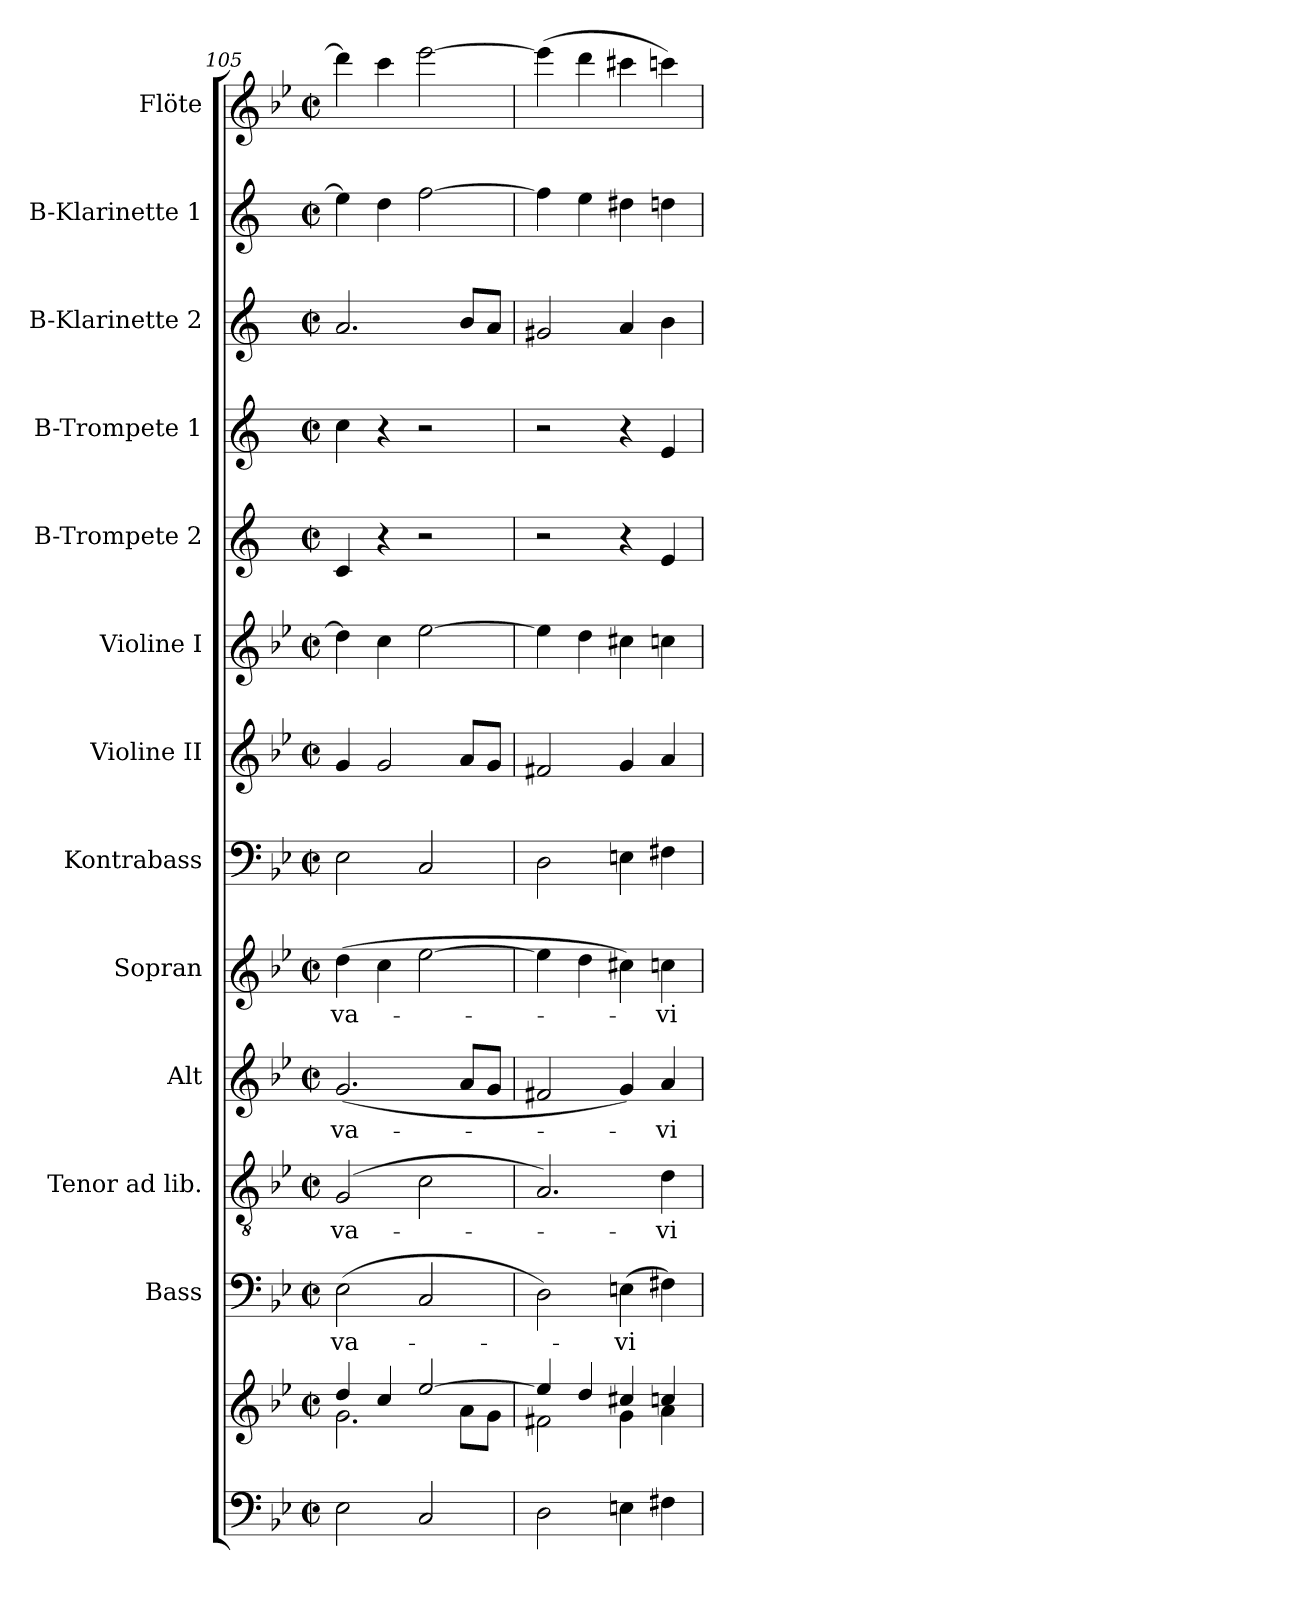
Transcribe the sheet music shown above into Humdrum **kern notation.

**kern	**kern	**kern	**text	**kern	**text	**kern	**text	**kern	**text	**kern	**kern	**kern	**kern	**kern	**kern	**kern	**kern
*part13	*part13	*part12	*part12	*part11	*part11	*part10	*part10	*part9	*part9	*part8	*part7	*part6	*part5	*part4	*part3	*part2	*part1
*staff14	*staff13	*staff12	*staff12	*staff11	*staff11	*staff10	*staff10	*staff9	*staff9	*staff8	*staff7	*staff6	*staff5	*staff4	*staff3	*staff2	*staff1
*	*	*I"Bass	*	*I"Tenor ad lib.	*	*I"Alt	*	*I"Sopran	*	*I"Kontrabass	*I"Violine II	*I"Violine I	*I"B-Trompete 2	*I"B-Trompete 1	*I"B-Klarinette 2	*I"B-Klarinette 1	*I"Flöte
*	*	*I'B.	*	*I'T.	*	*I'A.	*	*I'S.	*	*I'Kb.	*I'Vl. II	*I'Vl. I	*I'B Trp. 2	*I'B Trp. 1	*I'B Kl. 2	*I'B Kl. 1	*I'Fl.
*clefF4	*clefG2	*clefF4	*	*clefGv2	*	*clefG2	*	*clefG2	*	*clefF4	*clefG2	*clefG2	*clefG2	*clefG2	*clefG2	*clefG2	*clefG2
*	*	*	*	*	*	*	*	*	*	*ITrd7c12	*	*	*ITrd1c2	*ITrd1c2	*ITrd1c2	*ITrd1c2	*
*k[b-e-]	*k[b-e-]	*k[b-e-]	*	*k[b-e-]	*	*k[b-e-]	*	*k[b-e-]	*	*k[b-e-]	*k[b-e-]	*k[b-e-]	*k[b-e-]	*k[b-e-]	*k[b-e-]	*k[b-e-]	*k[b-e-]
*B-:	*B-:	*B-:	*	*B-:	*	*B-:	*	*B-:	*	*B-:	*B-:	*B-:	*B-:	*B-:	*B-:	*B-:	*B-:
*M2/2	*M2/2	*M2/2	*	*M2/2	*	*M2/2	*	*M2/2	*	*M2/2	*M2/2	*M2/2	*M2/2	*M2/2	*M2/2	*M2/2	*M2/2
*met(c|)	*met(c|)	*met(c|)	*	*met(c|)	*	*met(c|)	*	*met(c|)	*	*met(c|)	*met(c|)	*met(c|)	*met(c|)	*met(c|)	*met(c|)	*met(c|)	*met(c|)
=105	=105	=105	=105	=105	=105	=105	=105	=105	=105	=105	=105	=105	=105	=105	=105	=105	=105
*	*^	*	*	*	*	*	*	*	*	*	*	*	*	*	*	*	*
!	!	!	!	!LO:LY:b	!	!LO:LY:b	!	!LO:LY:b	!	!LO:LY:b	!	!	!	!	!	!	!	!
2E-\	4dd/	2.g\	(>2E-\	-va-	(2G/	-va-	(<2.g/	-va-	(>4dd\	-va-	2EE-\	4g/	4dd\]	4B-/	4b-\	2.g/	4dd\]	4ddd\]
.	4cc/	.	.	.	.	.	.	.	4cc\	.	.	2g/	4cc\	4r	4r	.	4cc\	4ccc\
2C/	[>2ee-/	.	2C/	.	2c\	.	.	.	[2ee-\	.	2CC/	.	[2ee-\	2r	2r	.	[2ee-\	[2eee-\
.	.	8a\L	.	.	.	.	8a/L	.	.	.	.	8a/L	.	.	.	8a/L	.	.
.	.	8g\J	.	.	.	.	8g/J	.	.	.	.	8g/J	.	.	.	8g/J	.	.
=106	=106	=106	=106	=106	=106	=106	=106	=106	=106	=106	=106	=106	=106	=106	=106	=106	=106	=106
2D\	4ee-/]	2f#X\	2D\)	.	2.A/)	.	2f#X/	.	4ee-\]	.	2DD\	2f#X/	4ee-\]	2r	2r	2f#X/	4ee-\]	(>4eee-\]
.	4dd/	.	.	.	.	.	.	.	4dd\	.	.	.	4dd\	.	.	.	4dd\	4ddd\
!	!	!	!	!LO:LY:b	!	!	!	!	!	!	!	!	!	!	!	!	!	!
4En\	4cc#X/	4g\	(>4En\	-vi	.	.	4g/)	.	4cc#X\)	.	4EEn\	4g/	4cc#X\	4r	4r	4g/	4cc#X\	4ccc#X\
!	!	!	!	!	!	!LO:LY:b	!	!LO:LY:b	!	!LO:LY:b	!	!	!	!	!	!	!	!
4F#X\	4ccn/	4a\	4F#X\)	.	4d\	-vi	4a/	-vi	4ccn\	-vi	4FF#X\	4a/	4ccn\	4d/	4d/	4a\	4ccn\	4cccn\)
*	*v	*v	*	*	*	*	*	*	*	*	*	*	*	*	*	*	*	*
=	=	=	=	=	=	=	=	=	=	=	=	=	=	=	=	=	=
*-	*-	*-	*-	*-	*-	*-	*-	*-	*-	*-	*-	*-	*-	*-	*-	*-	*-
